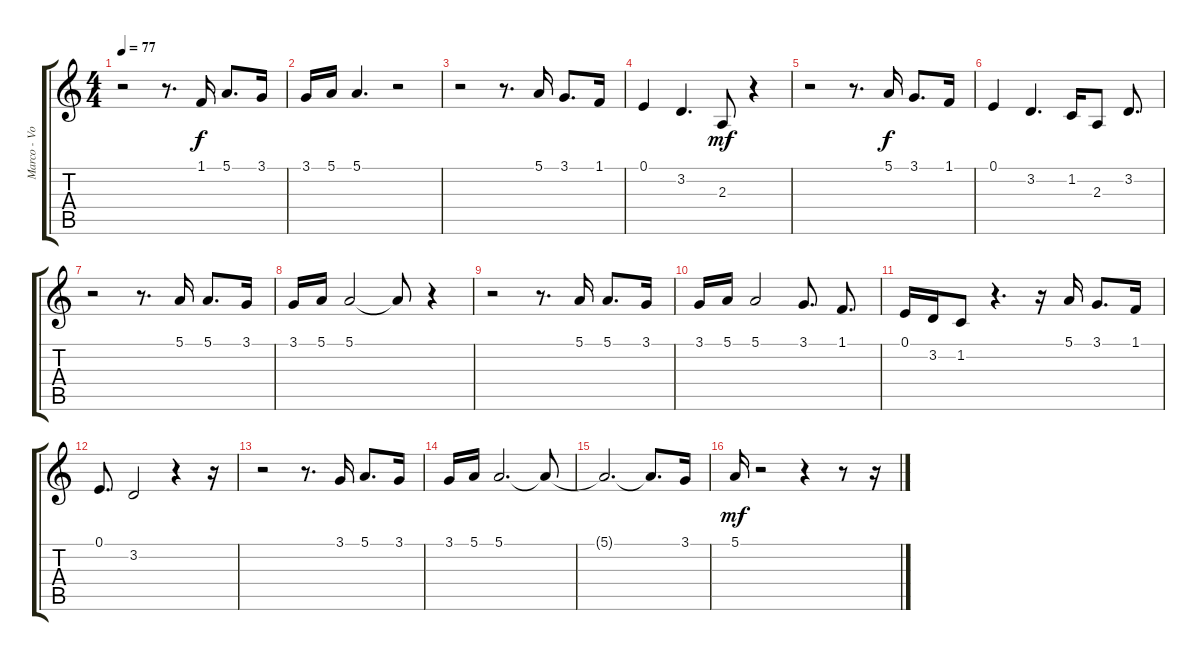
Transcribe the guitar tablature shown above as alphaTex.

\track ("Marco - Vocals" "Marco - Vo") {mute instrument tenorsax}
\staff {score tabs}
\tuning (E4 B3 G3 D3 A2 E2) {hide}
\ts (4 4)
\tempo 77
\clef g2
\ks c
r.2{dy f} r.8{d} 1.1.16 5.1.8{d} 3.1.16 |
3.1.16 5.1.16 5.1.4{d} r.2 |
r.2 r.8{d} 5.1.16 3.1.8{d} 1.1.16 |
0.1.4 3.2.4{d} 2.3.8{dy mf} r.4 |
r.2 r.8{d} 5.1.16{dy f} 3.1.8{d} 1.1.16 |
0.1.4 3.2.4{d} 1.2.16 2.3.8 3.2.8{d} |
r.2 r.8{d} 5.1.16 5.1.8{d} 3.1.16 |
3.1.16 5.1.16 5.1.2 5.1{t}.8 r.4 |
r.2 r.8{d} 5.1.16 5.1.8{d} 3.1.16 |
3.1.16 5.1.16 5.1.2 3.1.8{d} 1.1.8{d} |
0.1.16 3.2.16 1.2.8 r.4{d} r.16 5.1.16 3.1.8{d} 1.1.16 |
0.1.8{d} 3.2.2 r.4 r.16 |
r.2 r.8{d} 3.1.16 5.1.8{d} 3.1.16 |
3.1.16 5.1.16 5.1.2{d} 5.1{t}.8 |
5.1{t}.2{d} 5.1{t}.8{d} 3.1.16 |
5.1.16{dy mf} r.2 r.4 r.8 r.16
